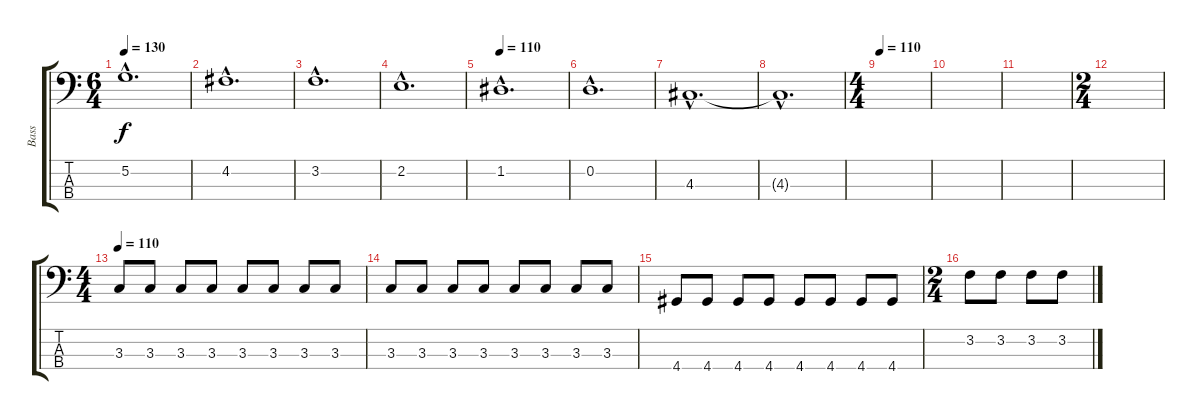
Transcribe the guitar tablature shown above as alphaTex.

\track ("Bass" "Bass") {instrument electricbassfinger}
\staff {score tabs}
\tuning (G2 D2 A1 E1) {hide}
\ts (6 4)
\tempo 130
\clef f4
\ks c
5.2{hac}.1{d dy f} |
4.2{hac}.1{d} |
3.2{hac}.1{d} |
2.2{hac}.1{d} |
\tempo 110
1.2{hac}.1{d} |
0.2{hac}.1{d} |
4.3{hac}.1{d} |
4.3{hac t}.1{d} |
\ts (4 4)
\section ("" "")
\tempo 110
|
|
|
\ts (2 4)
|
\ts (4 4)
\tempo 110
3.3.8{volume 13} 3.3.8 3.3.8 3.3.8 3.3.8 3.3.8 3.3.8 3.3.8 |
3.3.8 3.3.8 3.3.8 3.3.8 3.3.8 3.3.8 3.3.8 3.3.8 |
4.4.8 4.4.8 4.4.8 4.4.8 4.4.8 4.4.8 4.4.8 4.4.8 |
\ts (2 4)
3.2.8 3.2.8 3.2.8 3.2.8
